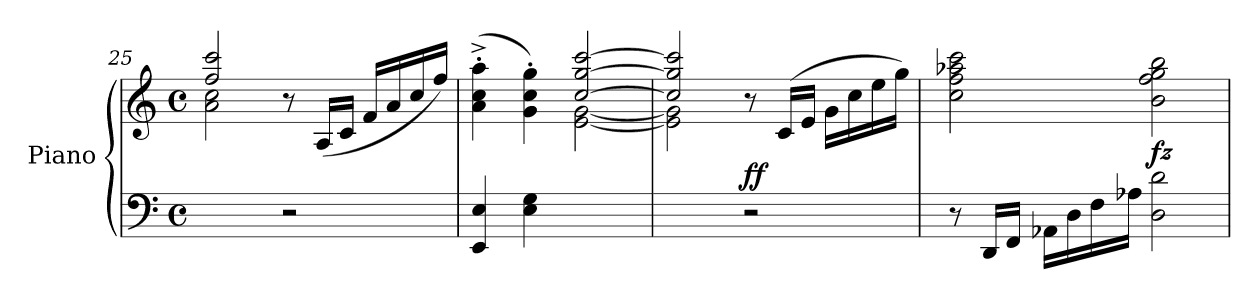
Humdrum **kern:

**kern	**kern	**dynam
*part1	*part1	*part1
*staff2	*staff1	*staff1/2
*I"Piano	*	*
*I'Pno.	*	*
!!LO:LB:g=z
*clefF4	*clefG2	*
*k[]	*k[]	*
*M4/4	*M4/4	*
*met(c)	*met(c)	*
=25	=25	=25
*	*^	*
2ryy	2ff/ 2ccc/	2a\ 2cc\	.
2r	8r	2ryy	.
.	(16A/LL	.	.
.	16c/JJ	.	.
.	16f/LL	.	.
.	16a/	.	.
.	16cc/	.	.
.	16ff/JJ)	.	.
=26	=26	=26	=26
4EE/ 4E/	(4a\'^ 4cc\'^ 4aa\'^	2ryy	.
4E\ 4G\	4g\' 4cc\' 4gg\')	.	.
2ryy	[2cc/ [2gg/ [2ccc/	[2e\ [2g\	.
=27	=27	=27	=27
2ryy	2cc/] 2gg/] 2ccc/]	2e\] 2g\]	.
!	!	!	!LO:DY:a=2
2r	8r	2ryy	ff
.	(16c/LL	.	.
.	16e/JJ	.	.
.	16g\LL	.	.
.	16cc\	.	.
.	16ee\	.	.
.	16gg\JJ)	.	.
*	*v	*v	*
=28	=28	=28
8r	2cc\ 2ff\ 2aa-X\ 2ccc\	.
16DD/LL	.	.
16FF/JJ	.	.
16AA-X\LL	.	.
16D\	.	.
16F\	.	.
16A-X\JJ	.	.
!	!	!LO:DY:b
2D\ 2d\	2b\ 2ff\ 2gg\ 2bb\	fz
=	=	=
*-	*-	*-
